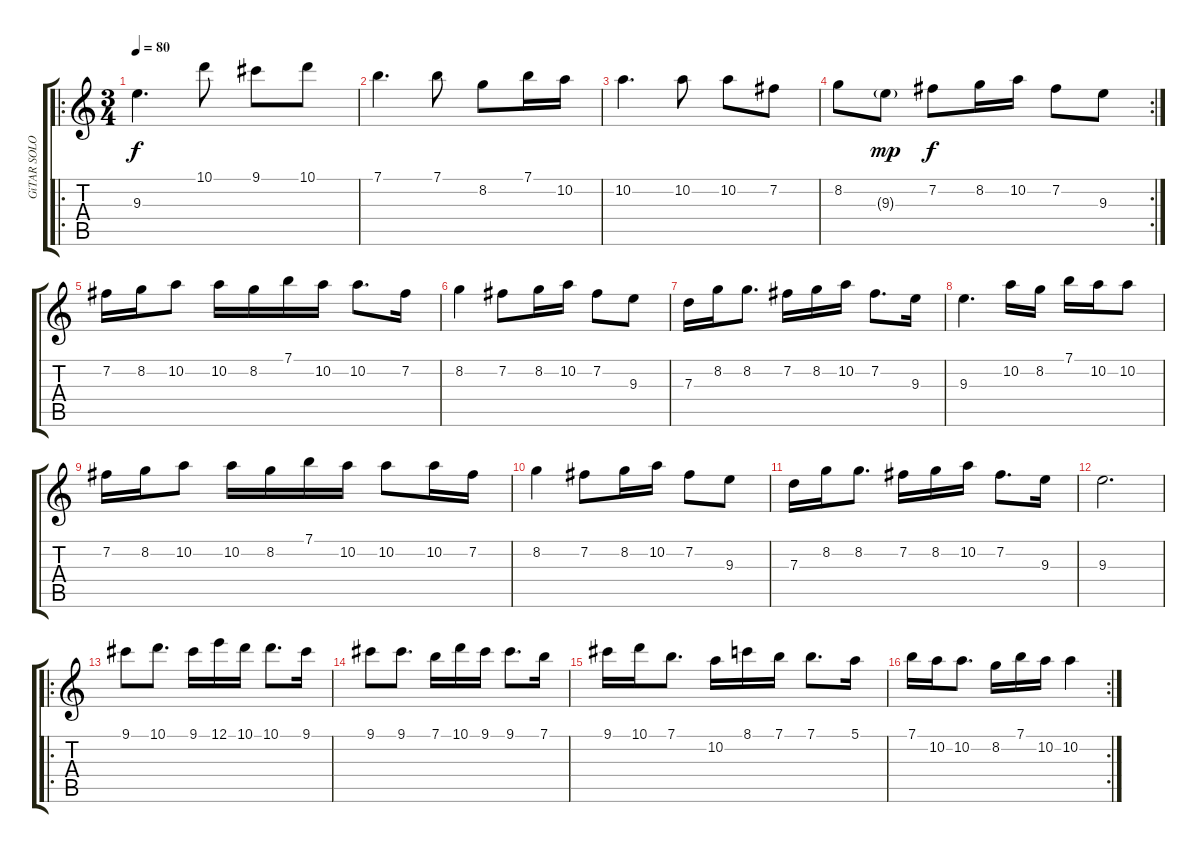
\track ("GiTAR SOLO" "GiTAR SOLO") {instrument acousticguitarsteel}
\staff {score tabs}
\tuning (E4 B3 G3 D3 A2 E2) {hide}
\ro
\ts (3 4)
\tempo 80
\clef g2
\ks c
9.3.4{d dy f instrument acousticguitarsteel} 10.1.8 9.1.8 10.1.8 |
7.1.4{d} 7.1.8 8.2.8 7.1.16 10.2.16 |
10.2.4{d} 10.2.8 10.2.8 7.2.8 |
\rc 2
8.2.8 9.3{g}.8{dy mp} 7.2.8{dy f} 8.2.16 10.2.16 7.2.8 9.3.8 |
7.2.16 8.2.16 10.2.8 10.2.16 8.2.16 7.1.16 10.2.16 10.2.8{d} 7.2.16 |
8.2.4 7.2.8 8.2.16 10.2.16 7.2.8 9.3.8 |
7.3.16 8.2.16 8.2.8{d} 7.2.16 8.2.16 10.2.16 7.2.8{d} 9.3.16 |
9.3.4{d} 10.2.16 8.2.16 7.1.16 10.2.16 10.2.8 |
7.2.16 8.2.16 10.2.8 10.2.16 8.2.16 7.1.16 10.2.16 10.2.8 10.2.16 7.2.16 |
8.2.4 7.2.8 8.2.16 10.2.16 7.2.8 9.3.8 |
7.3.16 8.2.16 8.2.8{d} 7.2.16 8.2.16 10.2.16 7.2.8{d} 9.3.16 |
9.3.2{d} |
\ro
9.1.8 10.1.8{d} 9.1.16 12.1.16 10.1.16 10.1.8{d} 9.1.16 |
9.1.8 9.1.8{d} 7.1.16 10.1.16 9.1.16 9.1.8{d} 7.1.16 |
9.1.16 10.1.16 7.1.8{d} 10.2.16 8.1.16 7.1.16 7.1.8{d} 5.1.16 |
\rc 2
7.1.16 10.2.16 10.2.8{d} 8.2.16 7.1.16 10.2.16 10.2.4
